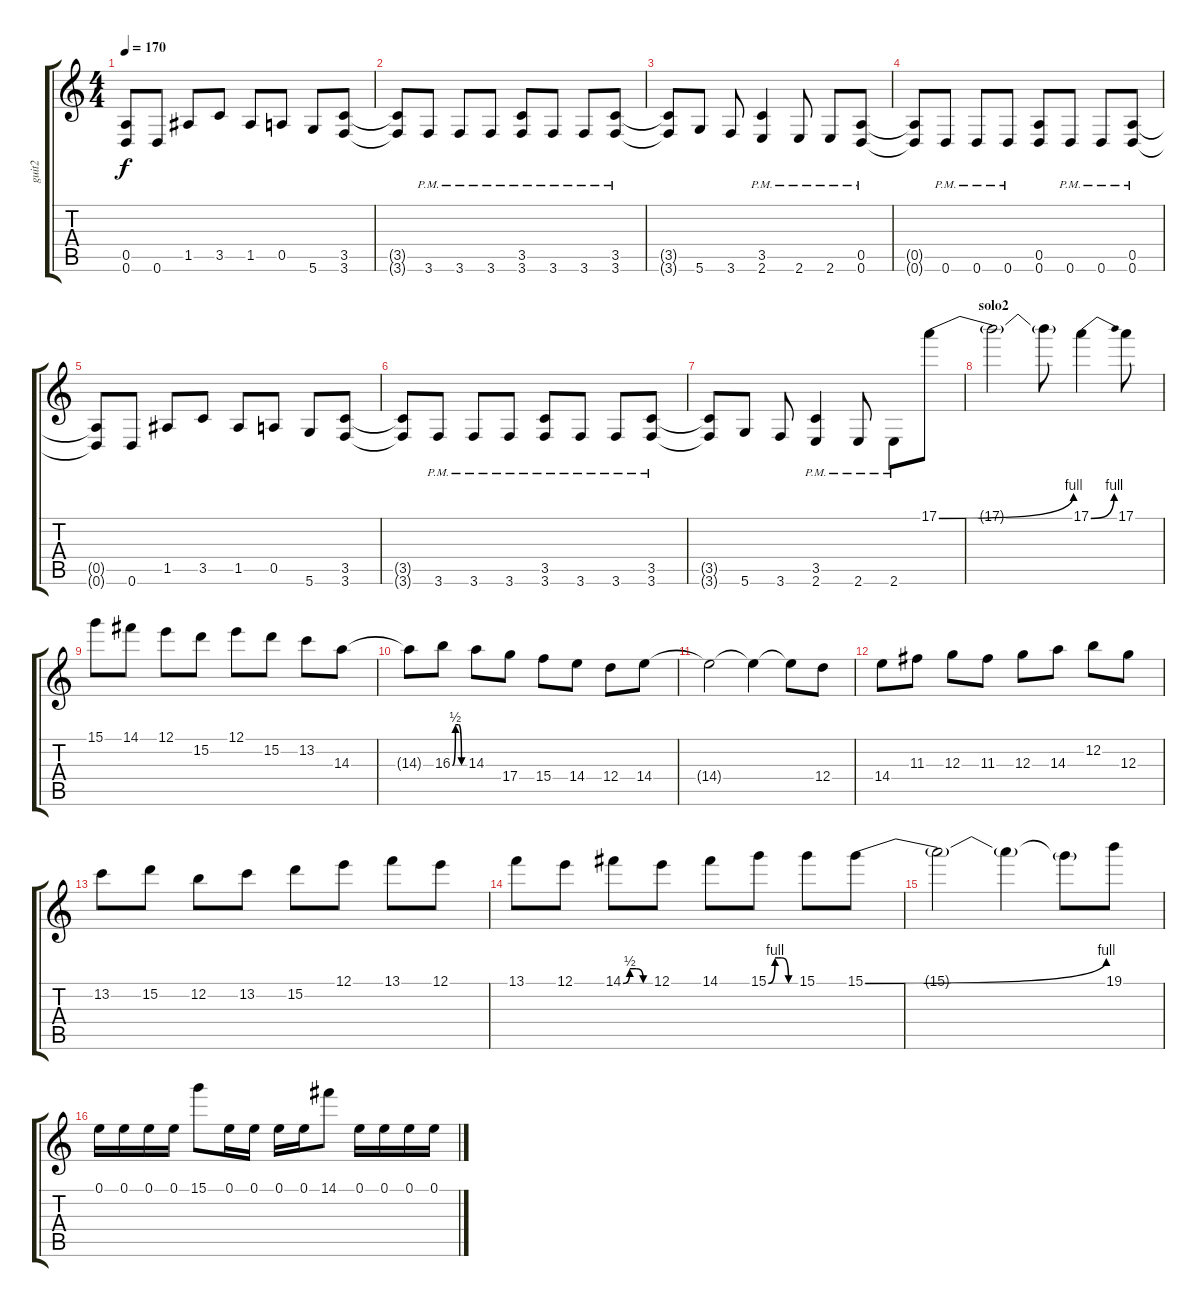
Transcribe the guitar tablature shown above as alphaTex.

\track ("guit2" "guit2") {instrument distortionguitar}
\staff {score tabs}
\tuning (E4 B3 G3 D3 A2 D2) {hide}
\ts (4 4)
\tempo 170
\clef g2
\ks c
(0.5{t} 0.6{t}).8{dy f} 0.6.8 1.5.8 3.5.8 1.5.8 0.5.8 5.6.8 (3.5 3.6).8 |
(3.5{t} 3.6{t}).8 3.6{pm}.8 3.6{pm}.8 3.6{pm}.8 (3.5 3.6{pm}).8 3.6{pm}.8 3.6{pm}.8 (3.5 3.6{pm}).8 |
(3.5{t} 3.6{t}).8 5.6.8 3.6.8 (3.5 2.6{pm}).4 2.6{pm}.8 2.6{pm}.8 (0.5 0.6{pm}).8 |
(0.5{t} 0.6{t}).8 0.6{pm}.8 0.6{pm}.8 0.6{pm}.8 (0.5 0.6).8 0.6{pm}.8 0.6{pm}.8 (0.5 0.6{pm}).8 |
(0.5{t} 0.6{t}).8 0.6.8 1.5.8 3.5.8 1.5.8 0.5.8 5.6.8 (3.5 3.6).8 |
(3.5{t} 3.6{t}).8 3.6{pm}.8 3.6{pm}.8 3.6{pm}.8 (3.5 3.6{pm}).8 3.6{pm}.8 3.6{pm}.8 (3.5 3.6{pm}).8 |
(3.5{t} 3.6{t}).8 5.6.8 3.6.8 (3.5 2.6{pm}).4 2.6{pm}.8 2.6{pm}.8 17.1{be (bend 0 0 60 4)}.8 |
\section ("" "solo2")
17.1{t}.2 17.1{t}.8 17.1{be (bend 0 0 60 4)}.4 17.1.8 |
15.1.8 14.1.8 12.1.8 15.2.8 12.1.8 15.2.8 13.2.8 14.3.8 |
14.3{t}.8 16.3{be (custom 0 0 15 2 30 2 45 0 60 0)}.8 14.3.8 17.4.8 15.4.8 14.4.8 12.4.8 14.4.8 |
14.4{t}.2 14.4{t}.4 14.4{t}.8 12.4.8 |
14.4.8 11.3.8 12.3.8 11.3.8 12.3.8 14.3.8 12.2.8 12.3.8 |
13.2.8 15.2.8 12.2.8 13.2.8 15.2.8 12.1.8 13.1.8 12.1.8 |
13.1.8 12.1.8 14.1{be (custom 0 0 15 2 30 2 45 0 60 0)}.8 12.1.8 14.1.8 15.1{be (custom 0 0 15 4 30 4 45 0 60 0)}.8 15.1.8 15.1{be (bend 0 0 60 4)}.8 |
15.1{t}.2 15.1{t}.4 15.1{t}.8 19.1.8 |
0.1.16 0.1.16 0.1.16 0.1.16 15.1.8 0.1.16 0.1.16 0.1.16 0.1.16 14.1.8 0.1.16 0.1.16 0.1.16 0.1.16
